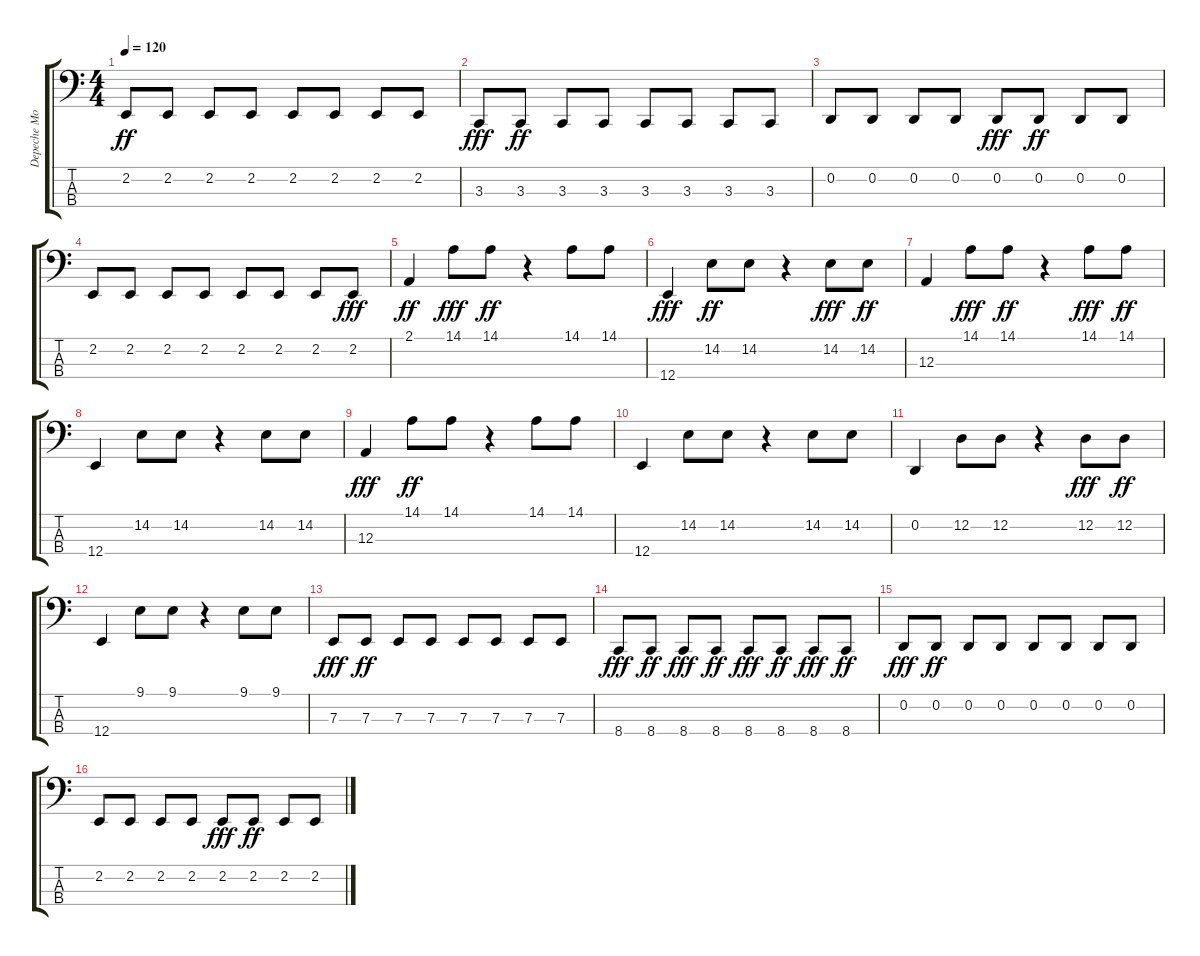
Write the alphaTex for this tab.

\track ("Depeche Mode" "Depeche Mo") {instrument lead2sawtooth}
\staff {score tabs}
\tuning (G2 D2 A1 E1) {hide}
\ts (4 4)
\tempo 120
\clef f4
\ks c
2.2.8{dy ff} 2.2.8 2.2.8 2.2.8 2.2.8 2.2.8 2.2.8 2.2.8 |
3.3.8{dy fff} 3.3.8{dy ff} 3.3.8 3.3.8 3.3.8 3.3.8 3.3.8 3.3.8 |
0.2.8 0.2.8 0.2.8 0.2.8 0.2.8{dy fff} 0.2.8{dy ff} 0.2.8 0.2.8 |
2.2.8 2.2.8 2.2.8 2.2.8 2.2.8 2.2.8 2.2.8 2.2.8{dy fff} |
2.1.4{dy ff} 14.1.8{dy fff} 14.1.8{dy ff} r.4 14.1.8 14.1.8 |
12.4.4{dy fff} 14.2.8{dy ff} 14.2.8 r.4 14.2.8{dy fff} 14.2.8{dy ff} |
12.3.4 14.1.8{dy fff} 14.1.8{dy ff} r.4 14.1.8{dy fff} 14.1.8{dy ff} |
12.4.4 14.2.8 14.2.8 r.4 14.2.8 14.2.8 |
12.3.4{dy fff} 14.1.8{dy ff} 14.1.8 r.4 14.1.8 14.1.8 |
12.4.4 14.2.8 14.2.8 r.4 14.2.8 14.2.8 |
0.2.4 12.2.8 12.2.8 r.4 12.2.8{dy fff} 12.2.8{dy ff} |
12.4.4 9.1.8 9.1.8 r.4 9.1.8 9.1.8 |
7.3.8{dy fff} 7.3.8{dy ff} 7.3.8 7.3.8 7.3.8 7.3.8 7.3.8 7.3.8 |
8.4.8{dy fff} 8.4.8{dy ff} 8.4.8{dy fff} 8.4.8{dy ff} 8.4.8{dy fff} 8.4.8{dy ff} 8.4.8{dy fff} 8.4.8{dy ff} |
0.2.8{dy fff} 0.2.8{dy ff} 0.2.8 0.2.8 0.2.8 0.2.8 0.2.8 0.2.8 |
2.2.8 2.2.8 2.2.8 2.2.8 2.2.8{dy fff} 2.2.8{dy ff} 2.2.8 2.2.8
